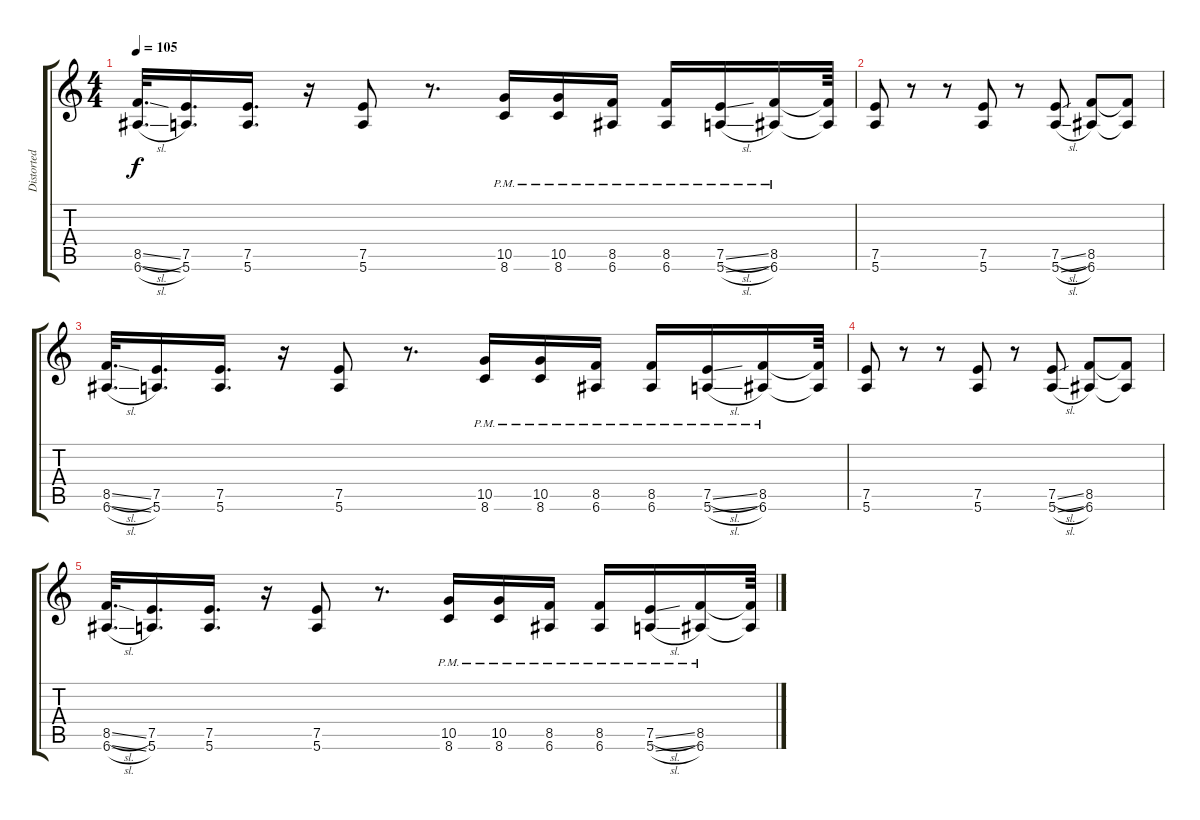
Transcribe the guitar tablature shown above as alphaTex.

\track ("Distorted Guitar 1" "Distorted ") {instrument distortionguitar}
\staff {score tabs}
\tuning (E4 B3 G3 D3 A2 E2) {hide}
\ts (4 4)
\tempo 105
\clef g2
\ks c
(8.5{sl} 6.6{sl}).32{d dy f} (7.5 5.6).16{d} (7.5 5.6).16{d} r.16 (7.5 5.6).8 r.8{d} (10.5{pm} 8.6{pm}).16 (10.5{pm} 8.6{pm}).16 (8.5{pm} 6.6{pm}).16 (8.5{pm} 6.6{pm}).16 (7.5{sl pm} 5.6{sl pm}).16 (8.5{pm} 6.6{pm}).16 (8.5{t} 6.6{t}).64 |
(7.5 5.6).8 r.8 r.8 (7.5 5.6).8 r.8 (7.5{sl} 5.6{sl}).8 (8.5 6.6).8 (8.5{t} 6.6{t}).8 |
(8.5{sl} 6.6{sl}).32{d} (7.5 5.6).16{d} (7.5 5.6).16{d} r.16 (7.5 5.6).8 r.8{d} (10.5{pm} 8.6{pm}).16 (10.5{pm} 8.6{pm}).16 (8.5{pm} 6.6{pm}).16 (8.5{pm} 6.6{pm}).16 (7.5{sl pm} 5.6{sl pm}).16 (8.5{pm} 6.6{pm}).16 (8.5{t} 6.6{t}).64 |
(7.5 5.6).8 r.8 r.8 (7.5 5.6).8 r.8 (7.5{sl} 5.6{sl}).8 (8.5 6.6).8 (8.5{t} 6.6{t}).8 |
(8.5{sl} 6.6{sl}).32{d} (7.5 5.6).16{d} (7.5 5.6).16{d} r.16 (7.5 5.6).8 r.8{d} (10.5{pm} 8.6{pm}).16 (10.5{pm} 8.6{pm}).16 (8.5{pm} 6.6{pm}).16 (8.5{pm} 6.6{pm}).16 (7.5{sl pm} 5.6{sl pm}).16 (8.5{pm} 6.6{pm}).16 (8.5{t} 6.6{t}).64
